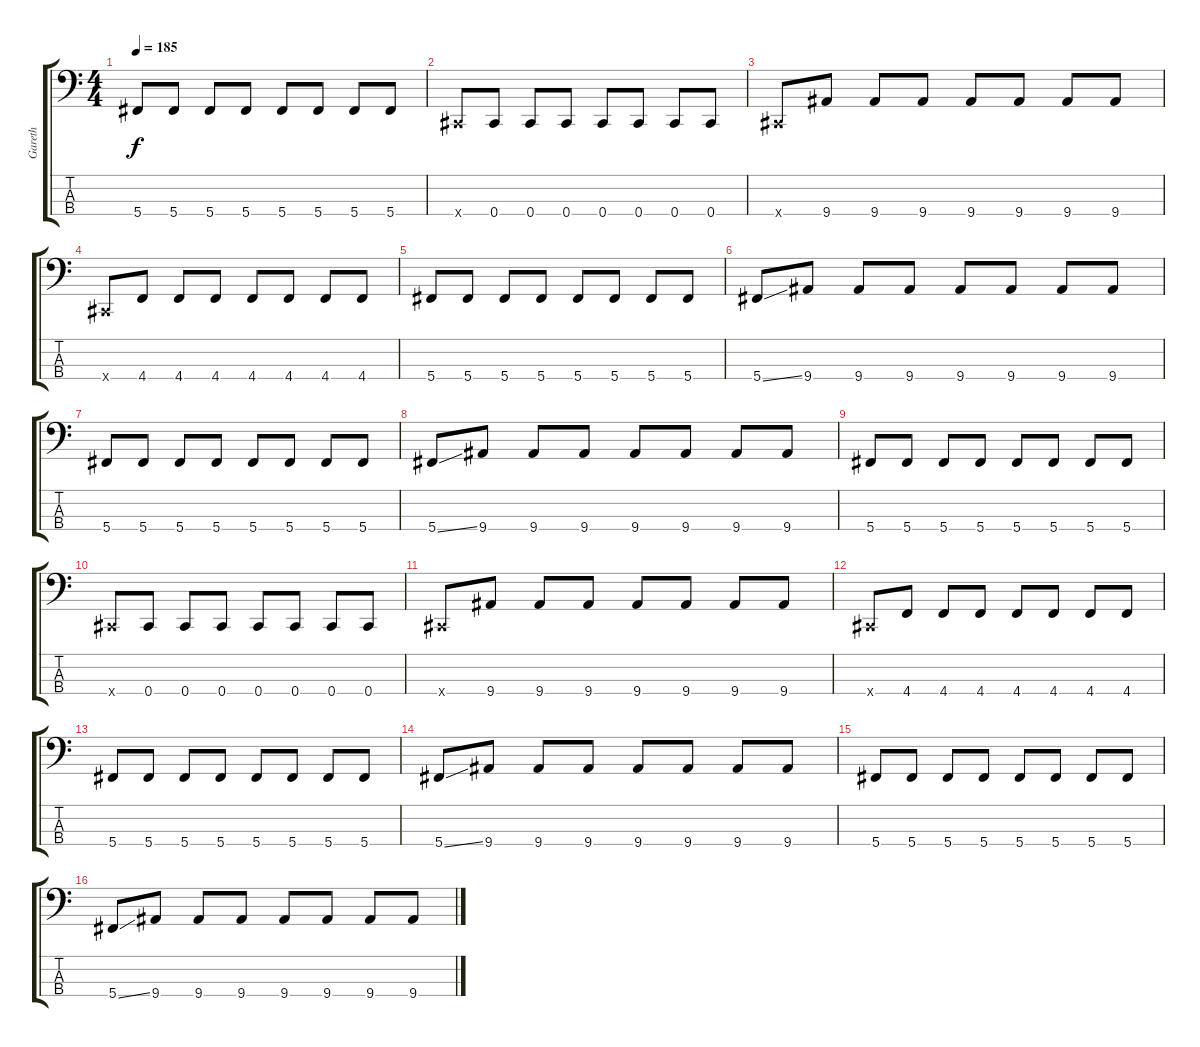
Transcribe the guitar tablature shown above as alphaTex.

\track ("Gareth" "Gareth") {instrument electricbassfinger}
\staff {score tabs}
\tuning (Gb2 Db2 Ab1 Db1) {hide}
\ts (4 4)
\tempo 185
\clef f4
\ks c
5.4.8{dy f} 5.4.8 5.4.8 5.4.8 5.4.8 5.4.8 5.4.8 5.4.8 |
0.4{x}.8 0.4.8 0.4.8 0.4.8 0.4.8 0.4.8 0.4.8 0.4.8 |
0.4{x}.8 9.4.8 9.4.8 9.4.8 9.4.8 9.4.8 9.4.8 9.4.8 |
0.4{x}.8 4.4.8 4.4.8 4.4.8 4.4.8 4.4.8 4.4.8 4.4.8 |
5.4.8 5.4.8 5.4.8 5.4.8 5.4.8 5.4.8 5.4.8 5.4.8 |
5.4{ss}.8 9.4.8 9.4.8 9.4.8 9.4.8 9.4.8 9.4.8 9.4.8 |
5.4.8 5.4.8 5.4.8 5.4.8 5.4.8 5.4.8 5.4.8 5.4.8 |
5.4{ss}.8 9.4.8 9.4.8 9.4.8 9.4.8 9.4.8 9.4.8 9.4.8 |
5.4.8 5.4.8 5.4.8 5.4.8 5.4.8 5.4.8 5.4.8 5.4.8 |
0.4{x}.8 0.4.8 0.4.8 0.4.8 0.4.8 0.4.8 0.4.8 0.4.8 |
0.4{x}.8 9.4.8 9.4.8 9.4.8 9.4.8 9.4.8 9.4.8 9.4.8 |
0.4{x}.8 4.4.8 4.4.8 4.4.8 4.4.8 4.4.8 4.4.8 4.4.8 |
5.4.8 5.4.8 5.4.8 5.4.8 5.4.8 5.4.8 5.4.8 5.4.8 |
5.4{ss}.8 9.4.8 9.4.8 9.4.8 9.4.8 9.4.8 9.4.8 9.4.8 |
5.4.8 5.4.8 5.4.8 5.4.8 5.4.8 5.4.8 5.4.8 5.4.8 |
5.4{ss}.8 9.4.8 9.4.8 9.4.8 9.4.8 9.4.8 9.4.8 9.4.8
